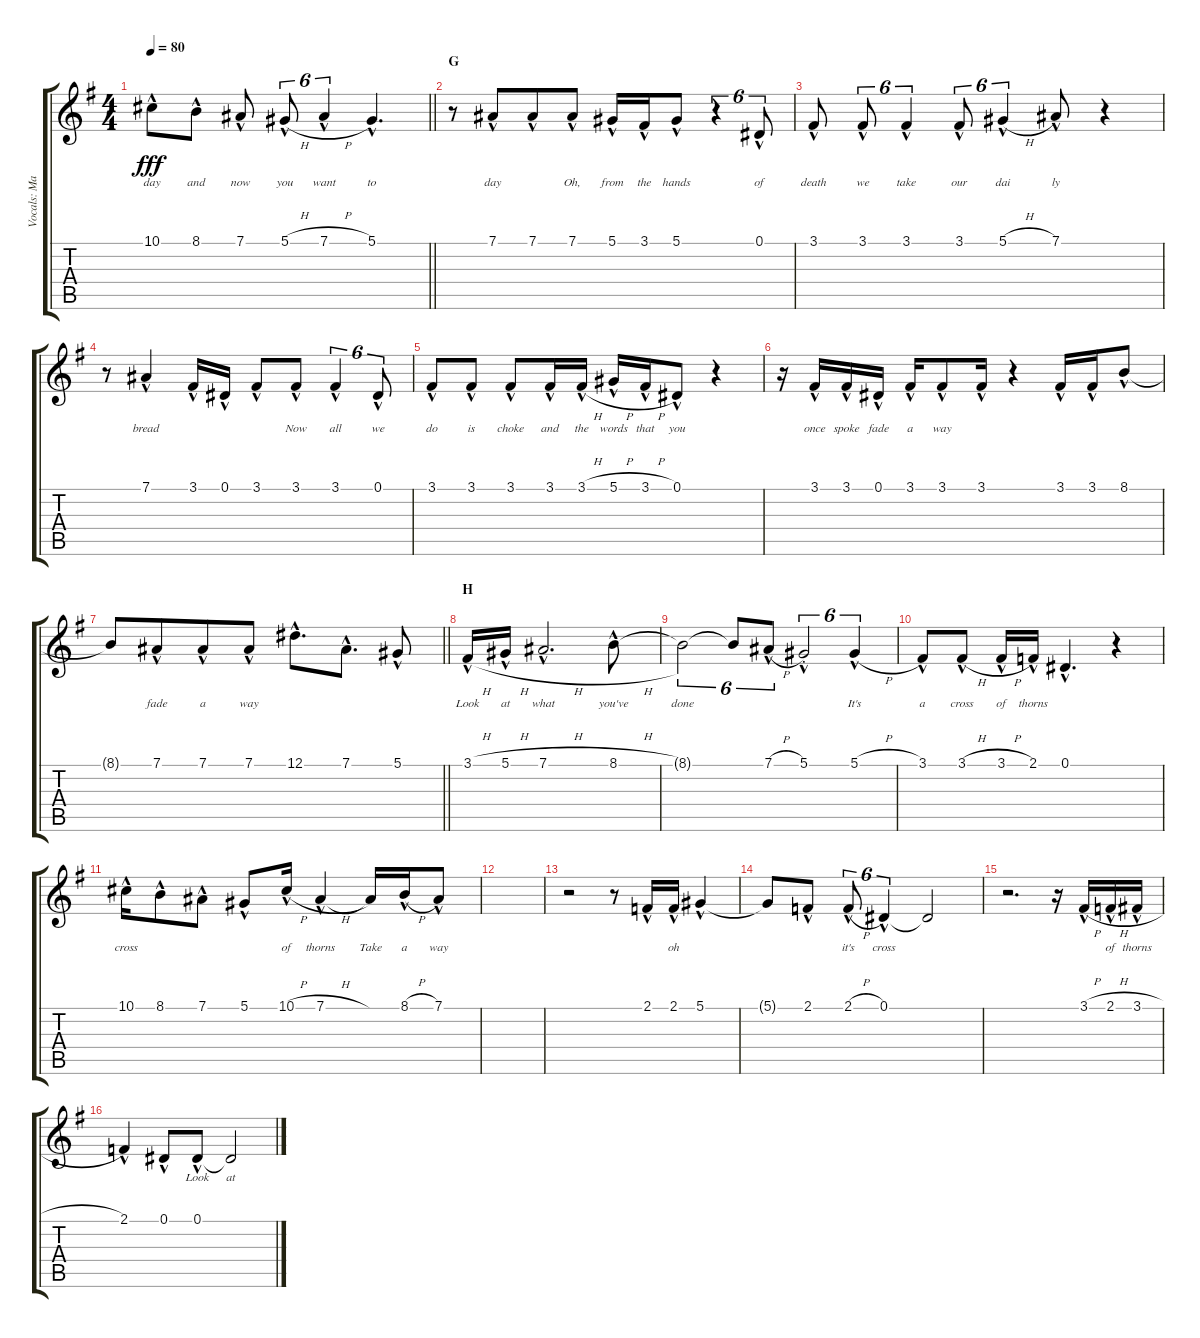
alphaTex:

\track ("Vocals: Martin" "Vocals: Ma") {instrument lead2sawtooth}
\staff {score tabs}
\tuning (Eb4 Bb3 Gb3 Db3 Ab2 Eb2) {hide}
\ts (4 4)
\tempo 80
\clef g2
\barLineRight lightlight
\ks g
10.1{hac}.8{lyrics (0 "day") lyrics (1 "") lyrics (2 "") lyrics (3 "") lyrics (4 "") dy fff} 8.1{hac}.8{lyrics (0 "and") lyrics (1 "") lyrics (2 "") lyrics (3 "") lyrics (4 "")} 7.1{hac}.8{lyrics (0 "now") lyrics (1 "") lyrics (2 "") lyrics (3 "") lyrics (4 "")} 5.1{h hac}.8{tu (6 4) lyrics (0 "you") lyrics (1 "") lyrics (2 "") lyrics (3 "") lyrics (4 "")} 7.1{h hac}.4{tu (6 4) lyrics (0 "want") lyrics (1 "") lyrics (2 "") lyrics (3 "") lyrics (4 "")} 5.1{hac}.4{d lyrics (0 "to") lyrics (1 "") lyrics (2 "") lyrics (3 "") lyrics (4 "")} |
\section ("" "G")
r.8 7.1{hac}.8{lyrics (0 "day") lyrics (1 "") lyrics (2 "") lyrics (3 "") lyrics (4 "") beam merge} 7.1{hac}.8{lyrics (0 "") lyrics (1 "") lyrics (2 "") lyrics (3 "") lyrics (4 "")} 7.1{hac}.8{lyrics (0 "Oh,") lyrics (1 "") lyrics (2 "") lyrics (3 "") lyrics (4 "")} 5.1{hac}.16{lyrics (0 "from") lyrics (1 "") lyrics (2 "") lyrics (3 "") lyrics (4 "")} 3.1{hac}.16{lyrics (0 "the") lyrics (1 "") lyrics (2 "") lyrics (3 "") lyrics (4 "")} 5.1{hac}.8{lyrics (0 "hands") lyrics (1 "") lyrics (2 "") lyrics (3 "") lyrics (4 "")} r.4{tu (6 4)} 0.1{hac}.8{tu (6 4) lyrics (0 "of") lyrics (1 "") lyrics (2 "") lyrics (3 "") lyrics (4 "")} |
3.1{hac}.8{lyrics (0 "death") lyrics (1 "") lyrics (2 "") lyrics (3 "") lyrics (4 "")} 3.1{hac}.8{tu (6 4) lyrics (0 "we") lyrics (1 "") lyrics (2 "") lyrics (3 "") lyrics (4 "")} 3.1{hac}.4{tu (6 4) lyrics (0 "take") lyrics (1 "") lyrics (2 "") lyrics (3 "") lyrics (4 "")} 3.1{hac}.8{tu (6 4) lyrics (0 "our") lyrics (1 "") lyrics (2 "") lyrics (3 "") lyrics (4 "")} 5.1{h hac}.4{tu (6 4) lyrics (0 "dai") lyrics (1 "") lyrics (2 "") lyrics (3 "") lyrics (4 "")} 7.1{hac}.8{lyrics (0 "ly") lyrics (1 "") lyrics (2 "") lyrics (3 "") lyrics (4 "")} r.4 |
r.8 7.1{hac}.4{lyrics (0 "bread") lyrics (1 "") lyrics (2 "") lyrics (3 "") lyrics (4 "")} 3.1{hac}.16{lyrics (0 "") lyrics (1 "") lyrics (2 "") lyrics (3 "") lyrics (4 "")} 0.1{hac}.16{lyrics (0 "") lyrics (1 "") lyrics (2 "") lyrics (3 "") lyrics (4 "")} 3.1{hac}.8{lyrics (0 "") lyrics (1 "") lyrics (2 "") lyrics (3 "") lyrics (4 "")} 3.1{hac}.8{lyrics (0 "Now") lyrics (1 "") lyrics (2 "") lyrics (3 "") lyrics (4 "")} 3.1{hac}.4{tu (6 4) lyrics (0 "all") lyrics (1 "") lyrics (2 "") lyrics (3 "") lyrics (4 "")} 0.1{hac}.8{tu (6 4) lyrics (0 "we") lyrics (1 "") lyrics (2 "") lyrics (3 "") lyrics (4 "")} |
3.1{hac}.8{lyrics (0 "do") lyrics (1 "") lyrics (2 "") lyrics (3 "") lyrics (4 "")} 3.1{hac}.8{lyrics (0 "is") lyrics (1 "") lyrics (2 "") lyrics (3 "") lyrics (4 "")} 3.1{hac}.8{lyrics (0 "choke") lyrics (1 "") lyrics (2 "") lyrics (3 "") lyrics (4 "")} 3.1{hac}.16{lyrics (0 "and") lyrics (1 "") lyrics (2 "") lyrics (3 "") lyrics (4 "")} 3.1{h hac}.16{lyrics (0 "the") lyrics (1 "") lyrics (2 "") lyrics (3 "") lyrics (4 "")} 5.1{h hac}.16{lyrics (0 "words") lyrics (1 "") lyrics (2 "") lyrics (3 "") lyrics (4 "")} 3.1{h hac}.16{lyrics (0 "that") lyrics (1 "") lyrics (2 "") lyrics (3 "") lyrics (4 "")} 0.1{hac}.8{lyrics (0 "you") lyrics (1 "") lyrics (2 "") lyrics (3 "") lyrics (4 "")} r.4 |
r.16 3.1{hac}.16{lyrics (0 "once") lyrics (1 "") lyrics (2 "") lyrics (3 "") lyrics (4 "")} 3.1{hac}.16{lyrics (0 "spoke") lyrics (1 "") lyrics (2 "") lyrics (3 "") lyrics (4 "")} 0.1{hac}.16{lyrics (0 "fade") lyrics (1 "") lyrics (2 "") lyrics (3 "") lyrics (4 "")} 3.1{hac}.16{lyrics (0 "a") lyrics (1 "") lyrics (2 "") lyrics (3 "") lyrics (4 "")} 3.1{hac}.8{lyrics (0 "way") lyrics (1 "") lyrics (2 "") lyrics (3 "") lyrics (4 "")} 3.1{hac}.16{lyrics (0 "") lyrics (1 "") lyrics (2 "") lyrics (3 "") lyrics (4 "")} r.4 3.1{hac}.16{lyrics (0 "") lyrics (1 "") lyrics (2 "") lyrics (3 "") lyrics (4 "")} 3.1{hac}.16{lyrics (0 "") lyrics (1 "") lyrics (2 "") lyrics (3 "") lyrics (4 "")} 8.1{hac}.8{lyrics (0 "") lyrics (1 "") lyrics (2 "") lyrics (3 "") lyrics (4 "")} |
\barLineRight lightlight
8.1{t}.8{lyrics (0 "") lyrics (1 "") lyrics (2 "") lyrics (3 "") lyrics (4 "")} 7.1{hac}.8{lyrics (0 "fade") lyrics (1 "") lyrics (2 "") lyrics (3 "") lyrics (4 "") beam merge} 7.1{hac}.8{lyrics (0 "a") lyrics (1 "") lyrics (2 "") lyrics (3 "") lyrics (4 "")} 7.1{hac}.8{lyrics (0 "way") lyrics (1 "") lyrics (2 "") lyrics (3 "") lyrics (4 "")} 12.1{hac}.8{d lyrics (0 "") lyrics (1 "") lyrics (2 "") lyrics (3 "") lyrics (4 "")} 7.1{hac}.8{d lyrics (0 "") lyrics (1 "") lyrics (2 "") lyrics (3 "") lyrics (4 "")} 5.1{hac}.8{lyrics (0 "") lyrics (1 "") lyrics (2 "") lyrics (3 "") lyrics (4 "")} |
\section ("" "H")
3.1{h hac}.16{lyrics (0 "Look") lyrics (1 "") lyrics (2 "") lyrics (3 "") lyrics (4 "")} 5.1{h hac}.16{lyrics (0 "at") lyrics (1 "") lyrics (2 "") lyrics (3 "") lyrics (4 "")} 7.1{h hac}.2{d lyrics (0 "what") lyrics (1 "") lyrics (2 "") lyrics (3 "") lyrics (4 "")} 8.1{h hac}.8{lyrics (0 "you've") lyrics (1 "") lyrics (2 "") lyrics (3 "") lyrics (4 "")} |
8.1{t}.2{tu (6 4) lyrics (0 "done") lyrics (1 "") lyrics (2 "") lyrics (3 "") lyrics (4 "")} 8.1{t}.8{tu (6 4) lyrics (0 "") lyrics (1 "") lyrics (2 "") lyrics (3 "") lyrics (4 "")} 7.1{h hac}.8{tu (6 4) lyrics (0 "") lyrics (1 "") lyrics (2 "") lyrics (3 "") lyrics (4 "")} 5.1{hac st}.2{tu (6 4) lyrics (0 "") lyrics (1 "") lyrics (2 "") lyrics (3 "") lyrics (4 "")} 5.1{h hac}.4{tu (6 4) lyrics (0 "It's") lyrics (1 "") lyrics (2 "") lyrics (3 "") lyrics (4 "")} |
3.1{hac}.8{lyrics (0 "a") lyrics (1 "") lyrics (2 "") lyrics (3 "") lyrics (4 "")} 3.1{h hac}.8{lyrics (0 "cross") lyrics (1 "") lyrics (2 "") lyrics (3 "") lyrics (4 "")} 3.1{h hac}.16{lyrics (0 "of") lyrics (1 "") lyrics (2 "") lyrics (3 "") lyrics (4 "")} 2.1{hac}.16{lyrics (0 "thorns") lyrics (1 "") lyrics (2 "") lyrics (3 "") lyrics (4 "")} 0.1{hac}.4{d lyrics (0 "") lyrics (1 "") lyrics (2 "") lyrics (3 "") lyrics (4 "")} r.4 |
10.1{hac}.16{lyrics (0 "cross") lyrics (1 "") lyrics (2 "") lyrics (3 "") lyrics (4 "")} 8.1{hac}.8{lyrics (0 "") lyrics (1 "") lyrics (2 "") lyrics (3 "") lyrics (4 "")} 7.1{hac}.8{lyrics (0 "") lyrics (1 "") lyrics (2 "") lyrics (3 "") lyrics (4 "")} 5.1{hac}.8{lyrics (0 "") lyrics (1 "") lyrics (2 "") lyrics (3 "") lyrics (4 "")} 10.1{h hac}.16{lyrics (0 "of") lyrics (1 "") lyrics (2 "") lyrics (3 "") lyrics (4 "")} 7.1{h hac}.4{lyrics (0 "thorns") lyrics (1 "") lyrics (2 "") lyrics (3 "") lyrics (4 "")} 7.1{t}.16{lyrics (0 "Take") lyrics (1 "") lyrics (2 "") lyrics (3 "") lyrics (4 "")} 8.1{h hac}.16{lyrics (0 "a") lyrics (1 "") lyrics (2 "") lyrics (3 "") lyrics (4 "")} 7.1{hac}.8{lyrics (0 "way") lyrics (1 "") lyrics (2 "") lyrics (3 "") lyrics (4 "")} |
|
r.2 r.8 2.1{hac}.16{lyrics (0 "") lyrics (1 "") lyrics (2 "") lyrics (3 "") lyrics (4 "")} 2.1{hac}.16{lyrics (0 "oh") lyrics (1 "") lyrics (2 "") lyrics (3 "") lyrics (4 "")} 5.1{hac}.4{lyrics (0 "") lyrics (1 "") lyrics (2 "") lyrics (3 "") lyrics (4 "")} |
5.1{t}.8{lyrics (0 "") lyrics (1 "") lyrics (2 "") lyrics (3 "") lyrics (4 "")} 2.1{hac}.8{lyrics (0 "") lyrics (1 "") lyrics (2 "") lyrics (3 "") lyrics (4 "")} 2.1{h hac}.8{tu (6 4) lyrics (0 "it's") lyrics (1 "") lyrics (2 "") lyrics (3 "") lyrics (4 "")} 0.1{hac}.4{tu (6 4) lyrics (0 "cross") lyrics (1 "") lyrics (2 "") lyrics (3 "") lyrics (4 "")} 0.1{t}.2{lyrics (0 "") lyrics (1 "") lyrics (2 "") lyrics (3 "") lyrics (4 "")} |
r.2{d} r.16 3.1{h hac}.16{lyrics (0 "") lyrics (1 "") lyrics (2 "") lyrics (3 "") lyrics (4 "")} 2.1{h hac}.16{lyrics (0 "of") lyrics (1 "") lyrics (2 "") lyrics (3 "") lyrics (4 "")} 3.1{h hac}.16{lyrics (0 "thorns") lyrics (1 "") lyrics (2 "") lyrics (3 "") lyrics (4 "")} |
2.1{hac}.4{lyrics (0 "") lyrics (1 "") lyrics (2 "") lyrics (3 "") lyrics (4 "")} 0.1{hac}.8{lyrics (0 "") lyrics (1 "") lyrics (2 "") lyrics (3 "") lyrics (4 "")} 0.1{hac}.8{lyrics (0 "Look") lyrics (1 "") lyrics (2 "") lyrics (3 "") lyrics (4 "")} 0.1{t}.2{lyrics (0 "at") lyrics (1 "") lyrics (2 "") lyrics (3 "") lyrics (4 "")}
